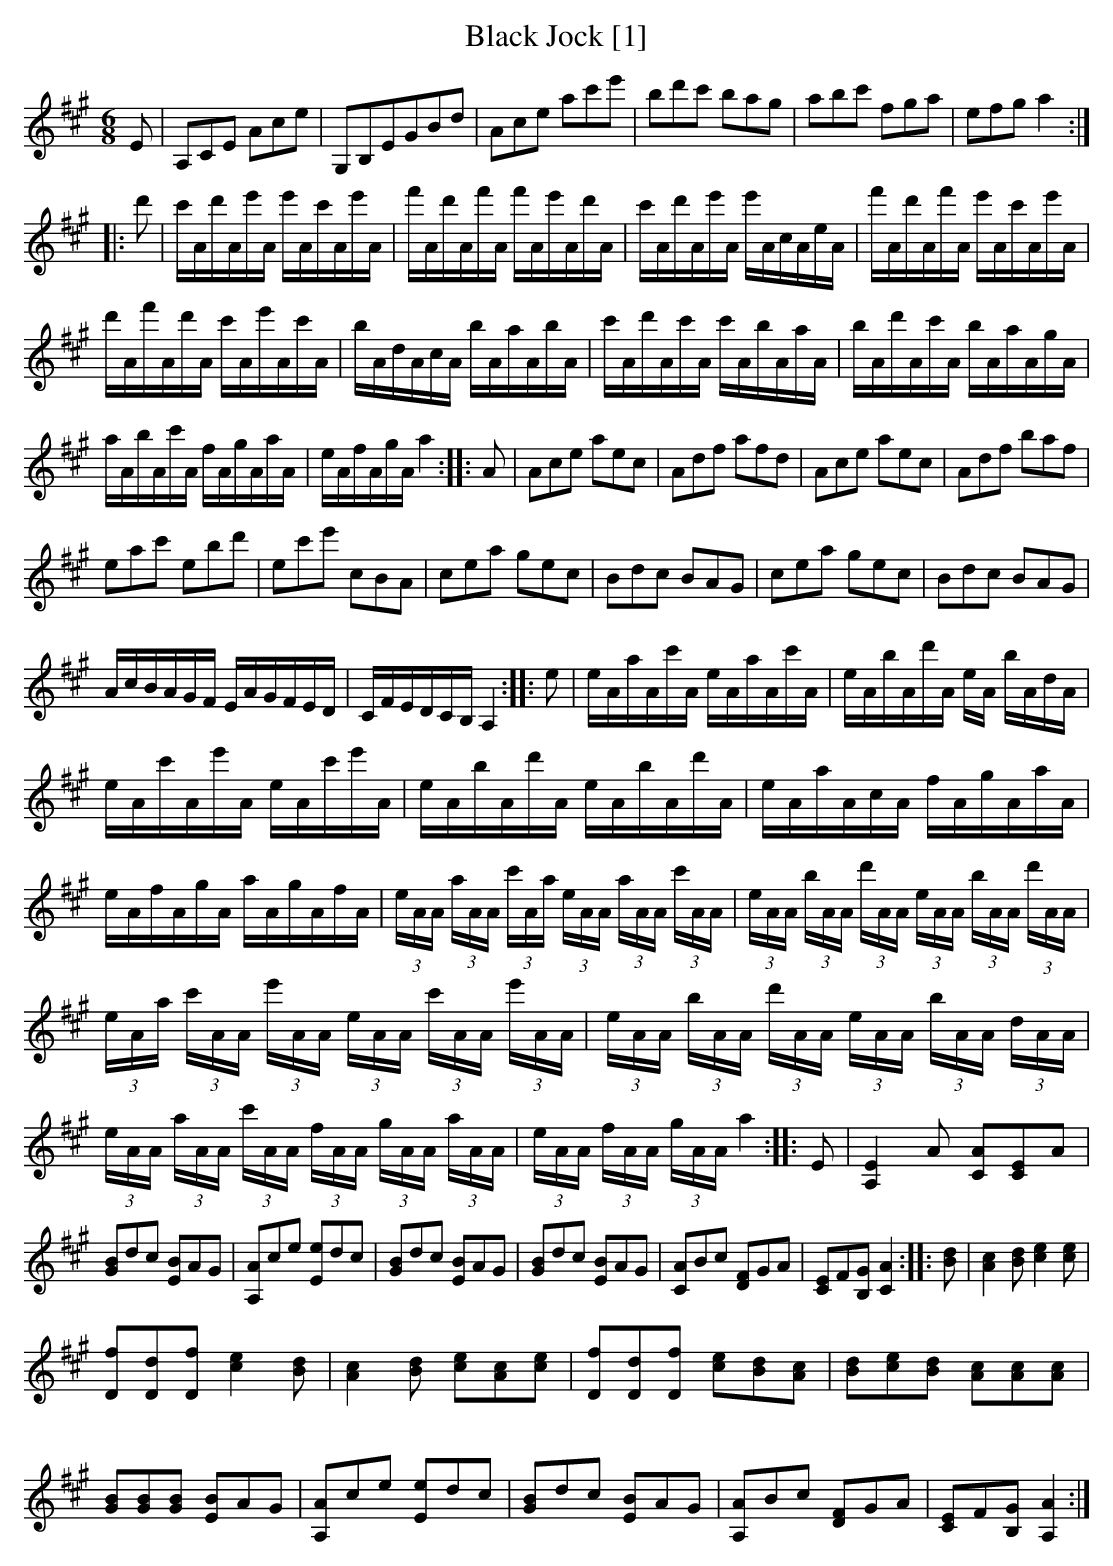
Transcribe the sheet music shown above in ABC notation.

X:1
T:Black Jock [1]
M:6/8
L:1/8
K:A
E|A,CE Ace|G,B,EGBd|Ace ac'e'|bd'c' bag|abc' fga |efg a2:|
|:d'|c'/A/d'/A/e'/A/ e'/A/c'/A/e'/A/|f'/A/d'/A/f'/A/ f'/A/e'/A/d'/A/|c'/A/d'/A/e'/A/ e'/A/c/A/'e/A/ |f'/A/d'/A/f'/A/ e'/A/c'/A/e'/A/|
d'/A/f'/A/d'/A/  c'/A/e'/A/c'/A/|b/A/d/A/c/A/ b/A/a/A/b/A/|c'/A/d'/A/c'/A/ c'/A/b/A/a/A/|b/A/d'/A/c'/A/ b/A/a/A/g/A/|
a/A/b/A/c'/A/ f/A/g/A/a/A/|e/A/f/A/g/A/ a2:||:A|Ace aec|Adf afd|Ace aec|Adf baf|
eac' ebd'|ec'e' cBA|cea gec|Bdc BAG|cea gec|Bdc BAG|
A/c/B/A/G/F/ E/A/G/F/E/D/|C/F/E/D/C/B,/A,2:||:e|e/A/a/A/c'/A/ e/A/a/A/c'/A/|e/A/b/A/d'/A/ e/A/ b/A/d/A/|
e/A/c'/A/e'/A/ e/A/c'/e'/A/|e/A/b/A/d'/A/ e/A/b/A/d'/A/|e/A/a/A/c/A/ f/A/g/A/a/A/|
e/A/f/A/g/A/ a/A/g/A/f/A/|(3e/A/A/ (3a/A/A/ (3c'/A/a/ (3e/A/A/ (3a/A/A/ (3c'/A/A/|(3e/A/A/ (3b/A/A/ (3d'/A/A/ (3e/A/A/ (3b/A/A/ (3d'/A/A/|
(3e/A/a/ (3c'/A/A/ (3e'/A/A/ (3e/A/A/ (3c'/A/A/ (3e'/A/A/|(3e/A/A/ (3b/A/A/ (3d'/A/A/ (3e/A/A/ (3b/A/A/ (3d/A/A/|
(3e/A/A/ (3a/A/A/ (3c'/A/A/ (3f/A/A/ (3g/A/A/ (3a/A/A/|(3e/A/A/ (3f/A/A/ (3g/A/A/ a2::E|[A,2E2]A [CA][CE]A|
[GB]dc [EB]AG|[A,A]ce [Ee]dc|[GB]dc [EB]AG|[GB]dc [EB]AG|[CA]Bc [DF]GA|[CE]F[B,G] [C2A2]:||:[Bd]|[A2c2][Bd] [c2e2][ce]|
[Df][Dd][Df] [c2e2][Bd]|[A2c2][Bd] [ce][Ac][ce]|[Df][Dd][Df] [ce][Bd][Ac]|[Bd][ce][Bd] [Ac][Ac][Ac]|
[GB][GB][GB] [EB]AG|[A,A]ce [Ee]dc|[GB]dc [EB]AG|[A,A]Bc [DF]GA|[CE]F[B,G] [A,2A2]:|
